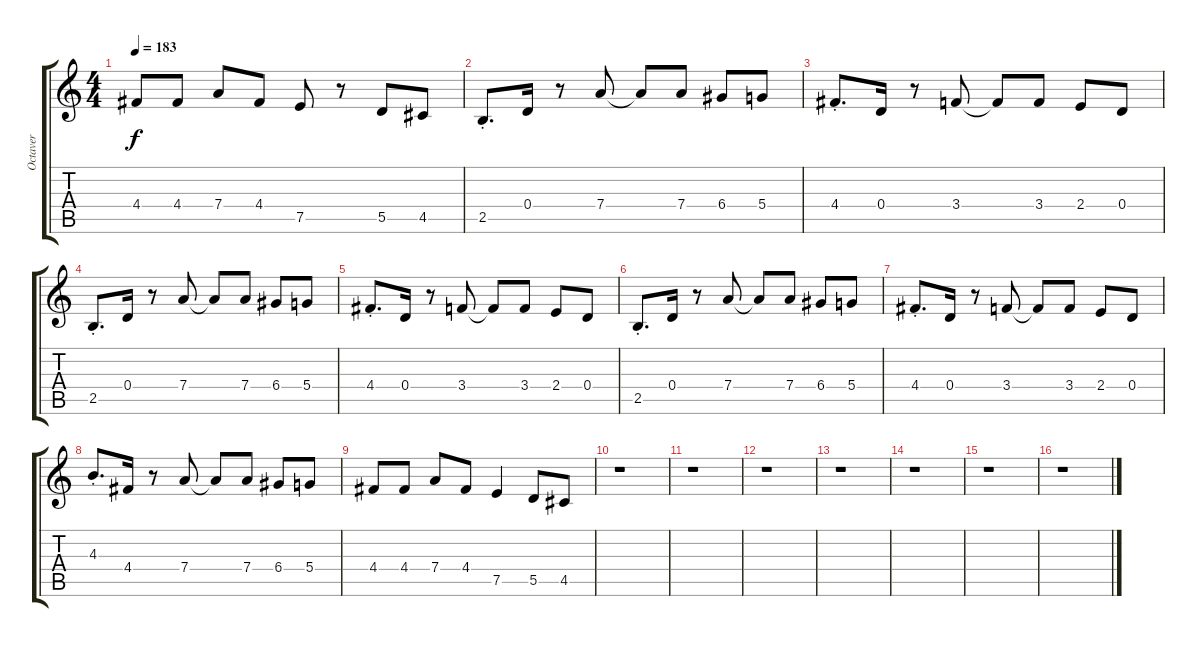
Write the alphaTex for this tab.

\track ("Octaver" "Octaver") {instrument distortionguitar}
\staff {score tabs}
\tuning (E4 B3 G3 D3 A2 E2) {hide}
\ts (4 4)
\tempo 183
\clef g2
\ks c
4.4.8{dy f} 4.4.8 7.4.8 4.4.8 7.5.8 r.8 5.5.8 4.5.8 |
2.5{st}.8{d} 0.4.16 r.8 7.4.8 7.4{t}.8 7.4.8 6.4.8 5.4.8 |
4.4{st}.8{d} 0.4.16 r.8 3.4.8 3.4{t}.8 3.4.8 2.4.8 0.4.8 |
2.5{st}.8{d} 0.4.16 r.8 7.4.8 7.4{t}.8 7.4.8 6.4.8 5.4.8 |
4.4{st}.8{d} 0.4.16 r.8 3.4.8 3.4{t}.8 3.4.8 2.4.8 0.4.8 |
2.5{st}.8{d} 0.4.16 r.8 7.4.8 7.4{t}.8 7.4.8 6.4.8 5.4.8 |
4.4{st}.8{d} 0.4.16 r.8 3.4.8 3.4{t}.8 3.4.8 2.4.8 0.4.8 |
4.3{st}.8{d} 4.4.16 r.8 7.4.8 7.4{t}.8 7.4.8 6.4.8 5.4.8 |
4.4.8 4.4.8 7.4.8 4.4.8 7.5.4 5.5.8 4.5.8 |
r.1 |
r.1 |
r.1 |
r.1 |
r.1 |
r.1 |
r.1
